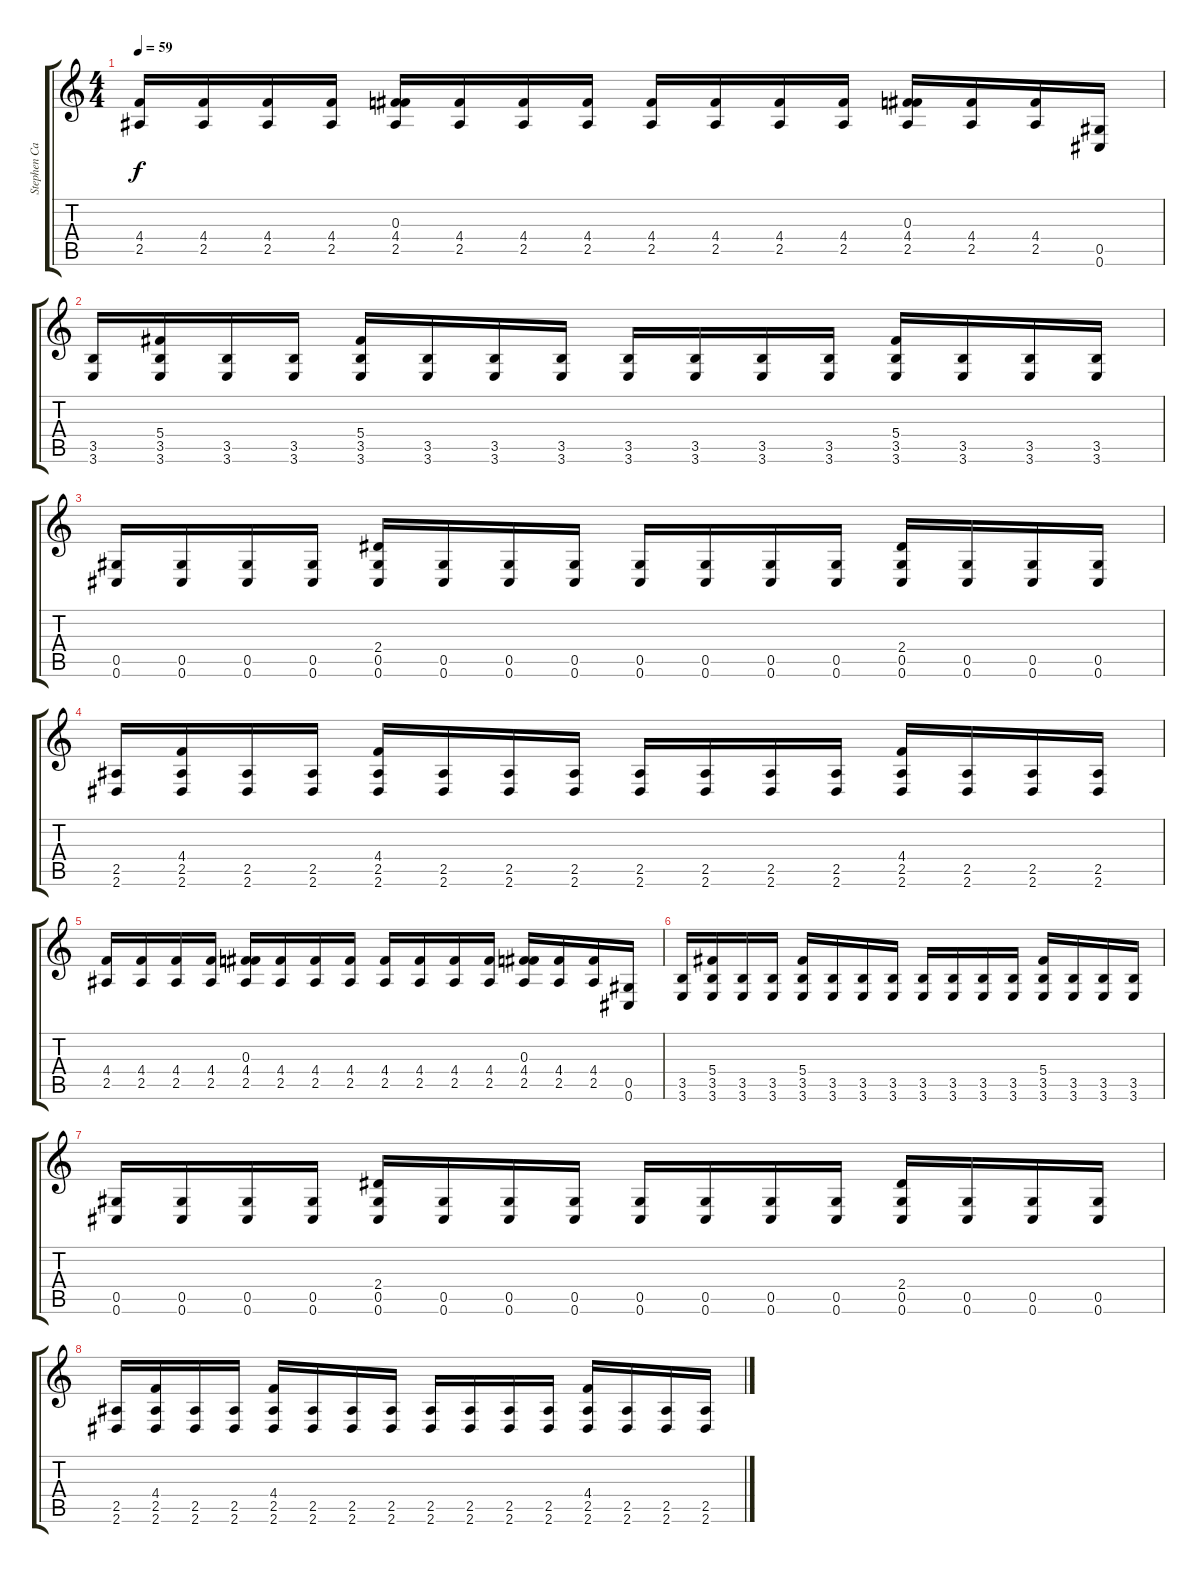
\track ("Stephen Carpenter guitars" "Stephen Ca") {instrument distortionguitar}
\staff {score tabs}
\tuning (Eb4 Bb3 Gb3 Db3 Ab2 Db2) {hide}
\ts (4 4)
\tempo 59
\clef g2
\ks c
(4.4 2.5).16{dy f instrument distortionguitar} (4.4 2.5).16 (4.4 2.5).16 (4.4 2.5).16 (0.3 4.4 2.5).16 (4.4 2.5).16 (4.4 2.5).16 (4.4 2.5).16 (4.4 2.5).16 (4.4 2.5).16 (4.4 2.5).16 (4.4 2.5).16 (0.3 4.4 2.5).16 (4.4 2.5).16 (4.4 2.5).16 (0.5 0.6).16 |
(3.5 3.6).16 (5.4 3.5 3.6).16 (3.5 3.6).16 (3.5 3.6).16 (5.4 3.5 3.6).16 (3.5 3.6).16 (3.5 3.6).16 (3.5 3.6).16 (3.5 3.6).16 (3.5 3.6).16 (3.5 3.6).16 (3.5 3.6).16 (5.4 3.5 3.6).16 (3.5 3.6).16 (3.5 3.6).16 (3.5 3.6).16 |
(0.5 0.6).16 (0.5 0.6).16 (0.5 0.6).16 (0.5 0.6).16 (2.4 0.5 0.6).16 (0.5 0.6).16 (0.5 0.6).16 (0.5 0.6).16 (0.5 0.6).16 (0.5 0.6).16 (0.5 0.6).16 (0.5 0.6).16 (2.4 0.5 0.6).16 (0.5 0.6).16 (0.5 0.6).16 (0.5 0.6).16 |
(2.5 2.6).16 (4.4 2.5 2.6).16 (2.5 2.6).16 (2.5 2.6).16 (4.4 2.5 2.6).16 (2.5 2.6).16 (2.5 2.6).16 (2.5 2.6).16 (2.5 2.6).16 (2.5 2.6).16 (2.5 2.6).16 (2.5 2.6).16 (4.4 2.5 2.6).16 (2.5 2.6).16 (2.5 2.6).16 (2.5 2.6).16 |
(4.4 2.5).16{instrument distortionguitar} (4.4 2.5).16 (4.4 2.5).16 (4.4 2.5).16 (0.3 4.4 2.5).16 (4.4 2.5).16 (4.4 2.5).16 (4.4 2.5).16 (4.4 2.5).16 (4.4 2.5).16 (4.4 2.5).16 (4.4 2.5).16 (0.3 4.4 2.5).16 (4.4 2.5).16 (4.4 2.5).16 (0.5 0.6).16 |
(3.5 3.6).16 (5.4 3.5 3.6).16 (3.5 3.6).16 (3.5 3.6).16 (5.4 3.5 3.6).16 (3.5 3.6).16 (3.5 3.6).16 (3.5 3.6).16 (3.5 3.6).16 (3.5 3.6).16 (3.5 3.6).16 (3.5 3.6).16 (5.4 3.5 3.6).16 (3.5 3.6).16 (3.5 3.6).16 (3.5 3.6).16 |
(0.5 0.6).16 (0.5 0.6).16 (0.5 0.6).16 (0.5 0.6).16 (2.4 0.5 0.6).16 (0.5 0.6).16 (0.5 0.6).16 (0.5 0.6).16 (0.5 0.6).16 (0.5 0.6).16 (0.5 0.6).16 (0.5 0.6).16 (2.4 0.5 0.6).16 (0.5 0.6).16 (0.5 0.6).16 (0.5 0.6).16 |
(2.5 2.6).16 (4.4 2.5 2.6).16 (2.5 2.6).16 (2.5 2.6).16 (4.4 2.5 2.6).16 (2.5 2.6).16 (2.5 2.6).16 (2.5 2.6).16 (2.5 2.6).16 (2.5 2.6).16 (2.5 2.6).16 (2.5 2.6).16 (4.4 2.5 2.6).16 (2.5 2.6).16 (2.5 2.6).16 (2.5 2.6).16
